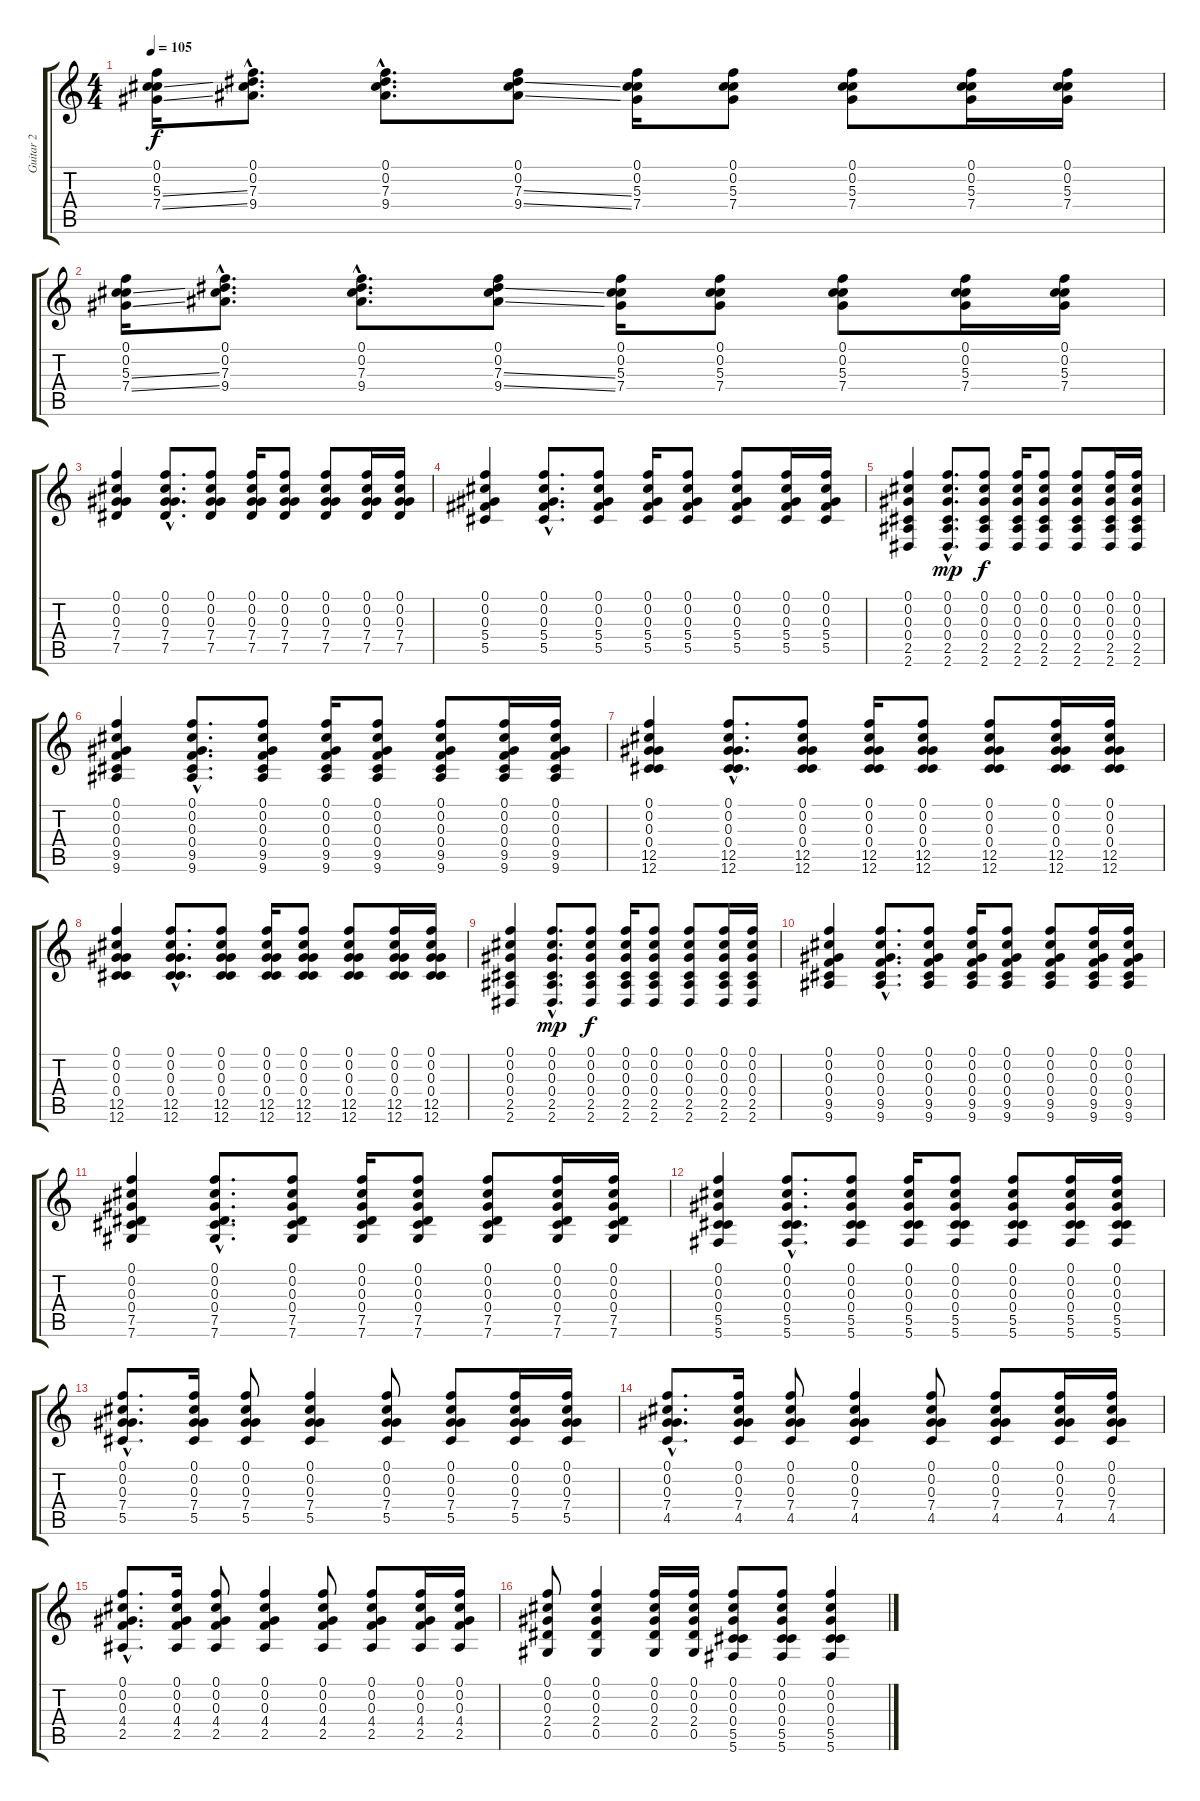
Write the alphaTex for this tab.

\track ("Guitar 2" "Guitar 2") {instrument acousticguitarsteel}
\staff {score tabs}
\tuning (F4 Db4 Ab3 Db3 Ab2 Db2) {hide}
\ts (4 4)
\tempo 105
\clef g2
\ks c
(0.1 0.2 5.3{ss} 7.4{ss}).16{dy f} (0.1{hac} 0.2{hac} 7.3{hac} 9.4{hac}).8{d} (0.1{hac} 0.2{hac} 7.3{hac} 9.4{hac}).8{d} (0.1 0.2 7.3{ss} 9.4{ss}).8 (0.1 0.2 5.3 7.4).16 (0.1 0.2 5.3 7.4).8 (0.1 0.2 5.3 7.4).8 (0.1 0.2 5.3 7.4).16 (0.1 0.2 5.3 7.4).16 |
(0.1 0.2 5.3{ss} 7.4{ss}).16 (0.1{hac} 0.2{hac} 7.3{hac} 9.4{hac}).8{d} (0.1{hac} 0.2{hac} 7.3{hac} 9.4{hac}).8{d} (0.1 0.2 7.3{ss} 9.4{ss}).8 (0.1 0.2 5.3 7.4).16 (0.1 0.2 5.3 7.4).8 (0.1 0.2 5.3 7.4).8 (0.1 0.2 5.3 7.4).16 (0.1 0.2 5.3 7.4).16 |
(0.1 0.2 0.3 7.4 7.5).4 (0.1{hac} 0.2{hac} 0.3{hac} 7.4{hac} 7.5{hac}).8{d} (0.1 0.2 0.3 7.4 7.5).8 (0.1 0.2 0.3 7.4 7.5).16 (0.1 0.2 0.3 7.4 7.5).8 (0.1 0.2 0.3 7.4 7.5).8 (0.1 0.2 0.3 7.4 7.5).16 (0.1 0.2 0.3 7.4 7.5).16 |
(0.1 0.2 0.3 5.4 5.5).4 (0.1{hac} 0.2{hac} 0.3{hac} 5.4{hac} 5.5{hac}).8{d} (0.1 0.2 0.3 5.4 5.5).8 (0.1 0.2 0.3 5.4 5.5).16 (0.1 0.2 0.3 5.4 5.5).8 (0.1 0.2 0.3 5.4 5.5).8 (0.1 0.2 0.3 5.4 5.5).16 (0.1 0.2 0.3 5.4 5.5).16 |
(0.1 0.2 0.3 0.4 2.5 2.6).4 (0.1{hac} 0.2{hac} 0.3{hac} 0.4{hac} 2.5{hac} 2.6{hac}).8{d dy mp} (0.1 0.2 0.3 0.4 2.5 2.6).8{dy f} (0.1 0.2 0.3 0.4 2.5 2.6).16 (0.1 0.2 0.3 0.4 2.5 2.6).8 (0.1 0.2 0.3 0.4 2.5 2.6).8 (0.1 0.2 0.3 0.4 2.5 2.6).16 (0.1 0.2 0.3 0.4 2.5 2.6).16 |
(0.1 0.2 0.3 0.4 9.5 9.6).4 (0.1{hac} 0.2{hac} 0.3{hac} 0.4{hac} 9.5{hac} 9.6{hac}).8{d} (0.1 0.2 0.3 0.4 9.5 9.6).8 (0.1 0.2 0.3 0.4 9.5 9.6).16 (0.1 0.2 0.3 0.4 9.5 9.6).8 (0.1 0.2 0.3 0.4 9.5 9.6).8 (0.1 0.2 0.3 0.4 9.5 9.6).16 (0.1 0.2 0.3 0.4 9.5 9.6).16 |
(0.1 0.2 0.3 0.4 12.5 12.6).4 (0.1{hac} 0.2{hac} 0.3{hac} 0.4{hac} 12.5{hac} 12.6{hac}).8{d} (0.1 0.2 0.3 0.4 12.5 12.6).8 (0.1 0.2 0.3 0.4 12.5 12.6).16 (0.1 0.2 0.3 0.4 12.5 12.6).8 (0.1 0.2 0.3 0.4 12.5 12.6).8 (0.1 0.2 0.3 0.4 12.5 12.6).16 (0.1 0.2 0.3 0.4 12.5 12.6).16 |
(0.1 0.2 0.3 0.4 12.5 12.6).4 (0.1{hac} 0.2{hac} 0.3{hac} 0.4{hac} 12.5{hac} 12.6{hac}).8{d} (0.1 0.2 0.3 0.4 12.5 12.6).8 (0.1 0.2 0.3 0.4 12.5 12.6).16 (0.1 0.2 0.3 0.4 12.5 12.6).8 (0.1 0.2 0.3 0.4 12.5 12.6).8 (0.1 0.2 0.3 0.4 12.5 12.6).16 (0.1 0.2 0.3 0.4 12.5 12.6).16 |
(0.1 0.2 0.3 0.4 2.5 2.6).4 (0.1{hac} 0.2{hac} 0.3{hac} 0.4{hac} 2.5{hac} 2.6{hac}).8{d dy mp} (0.1 0.2 0.3 0.4 2.5 2.6).8{dy f} (0.1 0.2 0.3 0.4 2.5 2.6).16 (0.1 0.2 0.3 0.4 2.5 2.6).8 (0.1 0.2 0.3 0.4 2.5 2.6).8 (0.1 0.2 0.3 0.4 2.5 2.6).16 (0.1 0.2 0.3 0.4 2.5 2.6).16 |
(0.1 0.2 0.3 0.4 9.5 9.6).4 (0.1{hac} 0.2{hac} 0.3{hac} 0.4{hac} 9.5{hac} 9.6{hac}).8{d} (0.1 0.2 0.3 0.4 9.5 9.6).8 (0.1 0.2 0.3 0.4 9.5 9.6).16 (0.1 0.2 0.3 0.4 9.5 9.6).8 (0.1 0.2 0.3 0.4 9.5 9.6).8 (0.1 0.2 0.3 0.4 9.5 9.6).16 (0.1 0.2 0.3 0.4 9.5 9.6).16 |
(0.1 0.2 0.3 0.4 7.5 7.6).4 (0.1{hac} 0.2{hac} 0.3{hac} 0.4{hac} 7.5{hac} 7.6{hac}).8{d} (0.1 0.2 0.3 0.4 7.5 7.6).8 (0.1 0.2 0.3 0.4 7.5 7.6).16 (0.1 0.2 0.3 0.4 7.5 7.6).8 (0.1 0.2 0.3 0.4 7.5 7.6).8 (0.1 0.2 0.3 0.4 7.5 7.6).16 (0.1 0.2 0.3 0.4 7.5 7.6).16 |
(0.1 0.2 0.3 0.4 5.5 5.6).4 (0.1{hac} 0.2{hac} 0.3{hac} 0.4{hac} 5.5{hac} 5.6{hac}).8{d} (0.1 0.2 0.3 0.4 5.5 5.6).8 (0.1 0.2 0.3 0.4 5.5 5.6).16 (0.1 0.2 0.3 0.4 5.5 5.6).8 (0.1 0.2 0.3 0.4 5.5 5.6).8 (0.1 0.2 0.3 0.4 5.5 5.6).16 (0.1 0.2 0.3 0.4 5.5 5.6).16 |
(0.1{hac} 0.2{hac} 0.3{hac} 7.4{hac} 5.5{hac}).8{d} (0.1 0.2 0.3 7.4 5.5).16 (0.1 0.2 0.3 7.4 5.5).8 (0.1 0.2 0.3 7.4 5.5).4 (0.1 0.2 0.3 7.4 5.5).8 (0.1 0.2 0.3 7.4 5.5).8 (0.1 0.2 0.3 7.4 5.5).16 (0.1 0.2 0.3 7.4 5.5).16 |
(0.1{hac} 0.2{hac} 0.3{hac} 7.4{hac} 4.5{hac}).8{d} (0.1 0.2 0.3 7.4 4.5).16 (0.1 0.2 0.3 7.4 4.5).8 (0.1 0.2 0.3 7.4 4.5).4 (0.1 0.2 0.3 7.4 4.5).8 (0.1 0.2 0.3 7.4 4.5).8 (0.1 0.2 0.3 7.4 4.5).16 (0.1 0.2 0.3 7.4 4.5).16 |
(0.1{hac} 0.2{hac} 0.3{hac} 4.4{hac} 2.5{hac}).8{d} (0.1 0.2 0.3 4.4 2.5).16 (0.1 0.2 0.3 4.4 2.5).8 (0.1 0.2 0.3 4.4 2.5).4 (0.1 0.2 0.3 4.4 2.5).8 (0.1 0.2 0.3 4.4 2.5).8 (0.1 0.2 0.3 4.4 2.5).16 (0.1 0.2 0.3 4.4 2.5).16 |
(0.1 0.2 0.3 2.4 0.5).8 (0.1 0.2 0.3 2.4 0.5).4 (0.1 0.2 0.3 2.4 0.5).16 (0.1 0.2 0.3 2.4 0.5).16 (0.1 0.2 0.3 0.4 5.5 5.6).8 (0.1 0.2 0.3 0.4 5.5 5.6).8 (0.1 0.2 0.3 0.4 5.5 5.6).4
